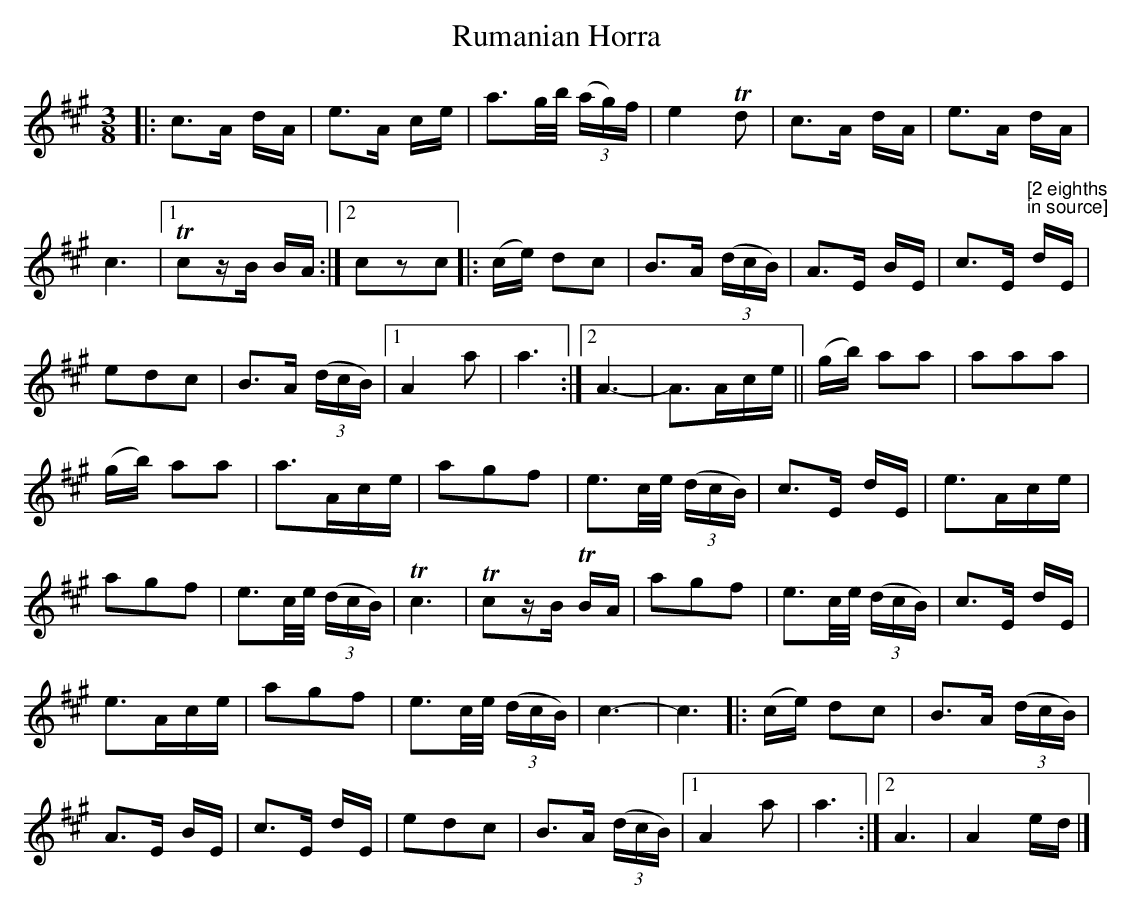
X:1
T:Rumanian Horra
L:1/16
M:3/8
K:A
V:1 treble
V:1
|: c2>A2 dA | e2>A2 ce | a3g/b/ (3(ag)f | e4 Td2 | c2>A2 dA | e2>A2 dA |$ c6 |1 Tc2zB BA :|2 %8
 c2z2c2 |: (ce) d2c2 | B2>A2 (3(dcB) | A2>E2 BE | c2>E2"^[2 eighths\nin source]" dE |$ e2d2c2 | %14
 B2>A2 (3(dcB) |1 A4 a2 | a6 :|2 A6- | A2>A2ce || (gb) a2a2 | a2a2a2 |$ (gb) a2a2 | a2>A2ce | %23
 a2g2f2 | e3c/e/ (3(dcB) | c2>E2 dE | e2>A2ce |$ a2g2f2 | e3c/e/ (3(dcB) | Tc6 | Tc2zB TBA | %31
 a2g2f2 | e3c/e/ (3(dcB) | c2>E2 dE |$ e2>A2ce | a2g2f2 | e3c/e/ (3(dcB) | c6- | c6 |: (ce) d2c2 | %40
 B2>A2 (3(dcB) |$ A2>E2 BE | c2>E2 dE | e2d2c2 | B2>A2 (3(dcB) |1 A4 a2 | a6 :|2 A6 | A4 ed |] %49
